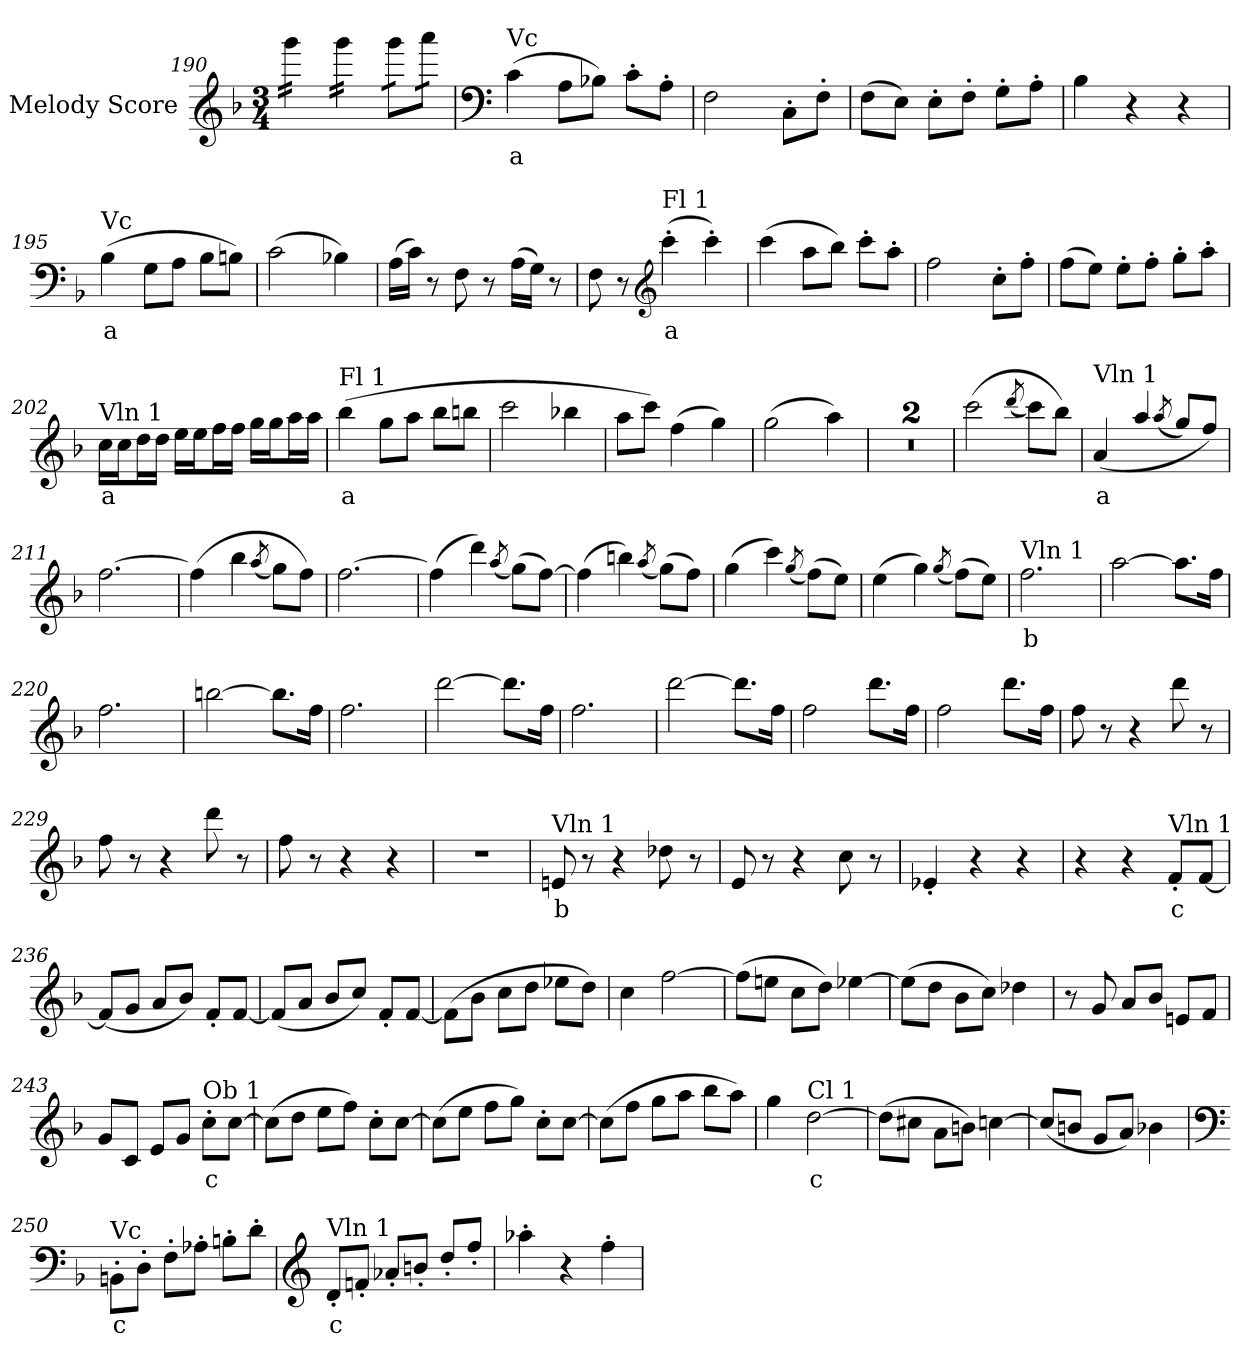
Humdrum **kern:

**kern	**text
*part1	*part1
*staff1	*staff1
*I"Melody Score	*
*clefG2	*
*k[b-]	*
*M3/4	*
=190	=190
*tremolo	*
16ggg\LL	.
16ggg\	.
16ggg\	.
16ggg\JJ	.
16ggg\LL	.
16ggg\	.
16ggg\	.
16ggg\JJ	.
16ggg\LL	.
16ggg\	.
16aaa\	.
16aaa\JJ	.
*Xtremolo	*
=191	=191
*clefF4	*
!LO:TX:a:t=Vc	!
!	!LO:LY:b:color=#FF0000
(4c\	a
8A\L	.
8B-X\J)	.
8c'\L	.
8A'\J	.
=192	=192
2F\	.
8C'\L	.
8F'\J	.
=193	=193
(8F\L	.
8E\J)	.
8E'\L	.
8F'\J	.
8G'\L	.
8A'\J	.
=194	=194
4B-\	.
4r	.
4r	.
=195	=195
!LO:TX:a:t=Vc	!
!	!LO:LY:b:color=#FF0000
(4B-\	a
8G\L	.
8A\J	.
8B-\L	.
8Bn\J)	.
=196	=196
(2c\	.
4B-X\)	.
=197	=197
(16A\LL	.
16c\JJ)	.
8r	.
8F\	.
8r	.
(16A\LL	.
16G\JJ)	.
8r	.
=198	=198
8F\	.
8r	.
*clefG2	*
!LO:TX:a:t=Fl 1	!
!	!LO:LY:b:color=#FF0000
(4ccc'\	a
4ccc'\)	.
=199	=199
(4ccc\	.
8aa\L	.
8bb-\J)	.
8ccc'\L	.
8aa'\J	.
=200	=200
2ff\	.
8cc'\L	.
8ff'\J	.
=201	=201
(8ff\L	.
8ee\J)	.
8ee'\L	.
8ff'\J	.
8gg'\L	.
8aa'\J	.
=202	=202
!LO:TX:a:t=Vln 1	!
!	!LO:LY:b:color=#FF0000
16cc\LL	a
16cc\J	.
16dd\L	.
16dd\JJ	.
16ee\LL	.
16ee\J	.
16ff\L	.
16ff\JJ	.
16gg\LL	.
16gg\J	.
16aa\L	.
16aa\JJ	.
=203	=203
!LO:TX:a:t=Fl 1	!
!	!LO:LY:b:color=#FF0000
(4bb-\	a
8gg\L	.
8aa\J	.
8bb-\L	.
8bbn\J	.
=204	=204
2ccc\	.
4bb-X\	.
=205	=205
8aa\L	.
8ccc\J)	.
(4ff\	.
4gg\)	.
=206	=206
(2gg\	.
4aa\)	.
=207	=207
2.r	.
=208	=208
2.r	.
=209	=209
(2ccc\	.
(8qddd/	.
8ccc\L)	.
8bb-\J)	.
=210	=210
!LO:TX:a:t=Vln 1	!
!	!LO:LY:b:color=#FF0000
(4a/	a
4aa/	.
(8qaa/	.
8gg/L)	.
8ff/J)	.
=211	=211
[2.ff\	.
=212	=212
(4ff\]	.
4bb-\	.
(8qaa/	.
8gg\L)	.
8ff\J)	.
=213	=213
[2.ff\	.
=214	=214
(4ff\]	.
4ddd\)	.
(8qaa/	.
(8gg\L)	.
[8ff\J)	.
=215	=215
(4ff\]	.
4bbn\)	.
(8qaa/	.
(8gg\L)	.
8ff\J)	.
=216	=216
(4gg\	.
4ccc\)	.
(8qgg/	.
(8ff\L)	.
8ee\J)	.
=217	=217
(4ee\	.
4gg\)	.
(8qgg/	.
(8ff\L)	.
8ee\J)	.
=218	=218
!LO:TX:a:t=Vln 1	!
!	!LO:LY:b:color=#FF0000
2.ff\	b
=219	=219
[2aa\	.
8.aa\L]	.
16ff\Jk	.
=220	=220
2.ff\	.
=221	=221
[2bbn\	.
8.bb\L]	.
16ff\Jk	.
=222	=222
2.ff\	.
=223	=223
[2ddd\	.
8.ddd\L]	.
16ff\Jk	.
=224	=224
2.ff\	.
=225	=225
[2ddd\	.
8.ddd\L]	.
16ff\Jk	.
=226	=226
2ff\	.
8.ddd\L	.
16ff\Jk	.
=227	=227
2ff\	.
8.ddd\L	.
16ff\Jk	.
=228	=228
8ff\	.
8r	.
4r	.
8ddd\	.
8r	.
=229	=229
8ff\	.
8r	.
4r	.
8ddd\	.
8r	.
=230	=230
8ff\	.
8r	.
4r	.
4r	.
=231	=231
2.r	.
=232	=232
!LO:TX:a:t=Vln 1	!
!	!LO:LY:b:color=#FF0000
8en/	b
8r	.
4r	.
8dd-X\	.
8r	.
=233	=233
8e/	.
8r	.
4r	.
8cc\	.
8r	.
=234	=234
4e-X'/	.
4r	.
4r	.
=235	=235
4r	.
4r	.
!LO:TX:a:t=Vln 1	!
!	!LO:LY:b:color=#FF0000
8f'/L	c
[8f/J	.
=236	=236
(8f/L]	.
8g/J	.
8a/L	.
8b-/J)	.
8f'/L	.
[8f/J	.
=237	=237
(8f/L]	.
8a/J	.
8b-/L	.
8cc/J)	.
8f'/L	.
[8f/J	.
=238	=238
(8f\L]	.
8b-\J	.
8cc\L	.
8dd\J	.
8ee-X\L	.
8dd\J)	.
=239	=239
4cc\	.
[2ff\	.
=240	=240
(8ff\L]	.
8een\J	.
8cc\L	.
8dd\J)	.
[4ee-X\	.
=241	=241
(8ee-\L]	.
8dd\J	.
8b-\L	.
8cc\J)	.
4dd-X\	.
=242	=242
8r	.
8g/	.
8a/L	.
8b-/J	.
8en/L	.
8f/J	.
=243	=243
8g/L	.
8c/J	.
8e/L	.
8g/J	.
!LO:TX:a:t=Ob 1	!
!	!LO:LY:b:color=#FF0000
8cc'\L	c
[8cc\J	.
=244	=244
(8cc\L]	.
8dd\J	.
8ee\L	.
8ff\J)	.
8cc'\L	.
[8cc\J	.
=245	=245
(8cc\L]	.
8ee\J	.
8ff\L	.
8gg\J)	.
8cc'\L	.
[8cc\J	.
=246	=246
(8cc\L]	.
8ff\J	.
8gg\L	.
8aa\J	.
8bb-\L	.
8aa\J)	.
=247	=247
4gg\	.
!LO:TX:a:t=Cl 1	!
!	!LO:LY:b:color=#FF0000
[2dd\	c
=248	=248
(8dd\L]	.
8cc#X\J	.
8a\L	.
8b\J)	.
[4ccn\	.
=249	=249
(8cc/L]	.
8b/J	.
8g/L	.
8a/J)	.
4b-X\	.
=250	=250
*clefF4	*
!LO:TX:a:t=Vc	!
!	!LO:LY:b:color=#FF0000
8BBn'\L	c
8D'\J	.
8F'\L	.
8A-X'\J	.
8Bn'\L	.
8d'\J	.
=251	=251
*clefG2	*
!LO:TX:a:t=Vln 1	!
!	!LO:LY:b:color=#FF0000
8d'/L	c
8fn'/J	.
8a-X'/L	.
8bn'/J	.
8dd'/L	.
8ff'/J	.
=252	=252
4aa-X'\	.
4r	.
4ff'\	.
=	=
*-	*-
